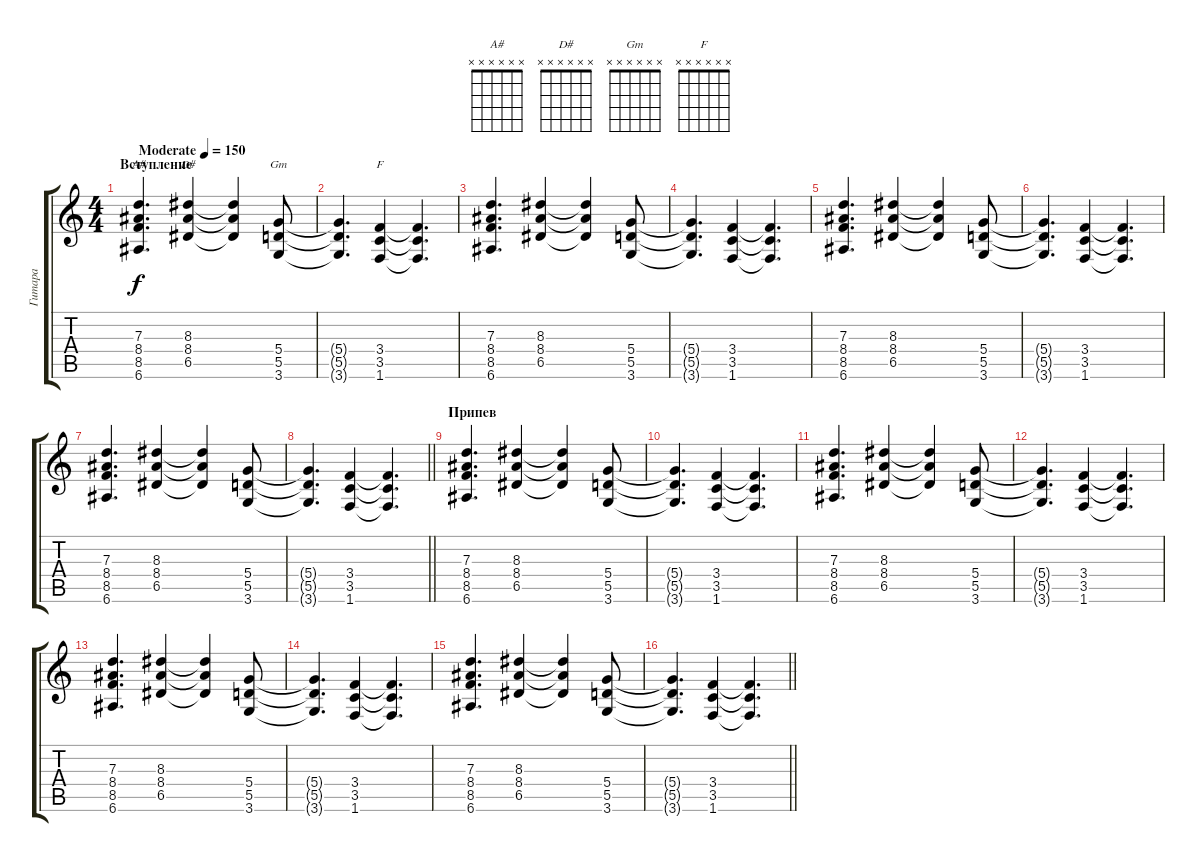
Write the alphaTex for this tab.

\track ("Гитара" "Гитара") {instrument distortionguitar}
\staff {score tabs}
\tuning (E4 B3 G3 D3 A2 E2) {hide}
\chord ("A#" x x x x x x)
\chord ("D#" x x x x x x)
\chord ("Gm" x x x x x x)
\chord ("F" x x x x x x)
\ts (4 4)
\section ("" "Вступление")
\tempo (150 "Moderate")
\clef g2
\ks c
(7.3 8.4 8.5 6.6).4{d ch "A#" dy f instrument distortionguitar} (8.3 8.4 6.5).4{ch "D#"} (8.3{t} 8.4{t} 6.5{t}).4 (5.4 5.5 3.6).8{ch "Gm"} |
(5.4{t} 5.5{t} 3.6{t}).4{d} (3.4 3.5 1.6).4{ch "F"} (3.4{t} 3.5{t} 1.6{t}).4{d} |
(7.3 8.4 8.5 6.6).4{d} (8.3 8.4 6.5).4 (8.3{t} 8.4{t} 6.5{t}).4 (5.4 5.5 3.6).8 |
(5.4{t} 5.5{t} 3.6{t}).4{d} (3.4 3.5 1.6).4 (3.4{t} 3.5{t} 1.6{t}).4{d} |
(7.3 8.4 8.5 6.6).4{d} (8.3 8.4 6.5).4 (8.3{t} 8.4{t} 6.5{t}).4 (5.4 5.5 3.6).8 |
(5.4{t} 5.5{t} 3.6{t}).4{d} (3.4 3.5 1.6).4 (3.4{t} 3.5{t} 1.6{t}).4{d} |
(7.3 8.4 8.5 6.6).4{d} (8.3 8.4 6.5).4 (8.3{t} 8.4{t} 6.5{t}).4 (5.4 5.5 3.6).8 |
\barLineRight lightlight
(5.4{t} 5.5{t} 3.6{t}).4{d} (3.4 3.5 1.6).4 (3.4{t} 3.5{t} 1.6{t}).4{d} |
\section ("" "Припев")
(7.3 8.4 8.5 6.6).4{d volume 15} (8.3 8.4 6.5).4 (8.3{t} 8.4{t} 6.5{t}).4 (5.4 5.5 3.6).8 |
(5.4{t} 5.5{t} 3.6{t}).4{d} (3.4 3.5 1.6).4 (3.4{t} 3.5{t} 1.6{t}).4{d} |
(7.3 8.4 8.5 6.6).4{d} (8.3 8.4 6.5).4 (8.3{t} 8.4{t} 6.5{t}).4 (5.4 5.5 3.6).8 |
(5.4{t} 5.5{t} 3.6{t}).4{d} (3.4 3.5 1.6).4 (3.4{t} 3.5{t} 1.6{t}).4{d} |
(7.3 8.4 8.5 6.6).4{d} (8.3 8.4 6.5).4 (8.3{t} 8.4{t} 6.5{t}).4 (5.4 5.5 3.6).8 |
(5.4{t} 5.5{t} 3.6{t}).4{d} (3.4 3.5 1.6).4 (3.4{t} 3.5{t} 1.6{t}).4{d} |
(7.3 8.4 8.5 6.6).4{d} (8.3 8.4 6.5).4 (8.3{t} 8.4{t} 6.5{t}).4 (5.4 5.5 3.6).8 |
\barLineRight lightlight
(5.4{t} 5.5{t} 3.6{t}).4{d} (3.4 3.5 1.6).4 (3.4{t} 3.5{t} 1.6{t}).4{d}
